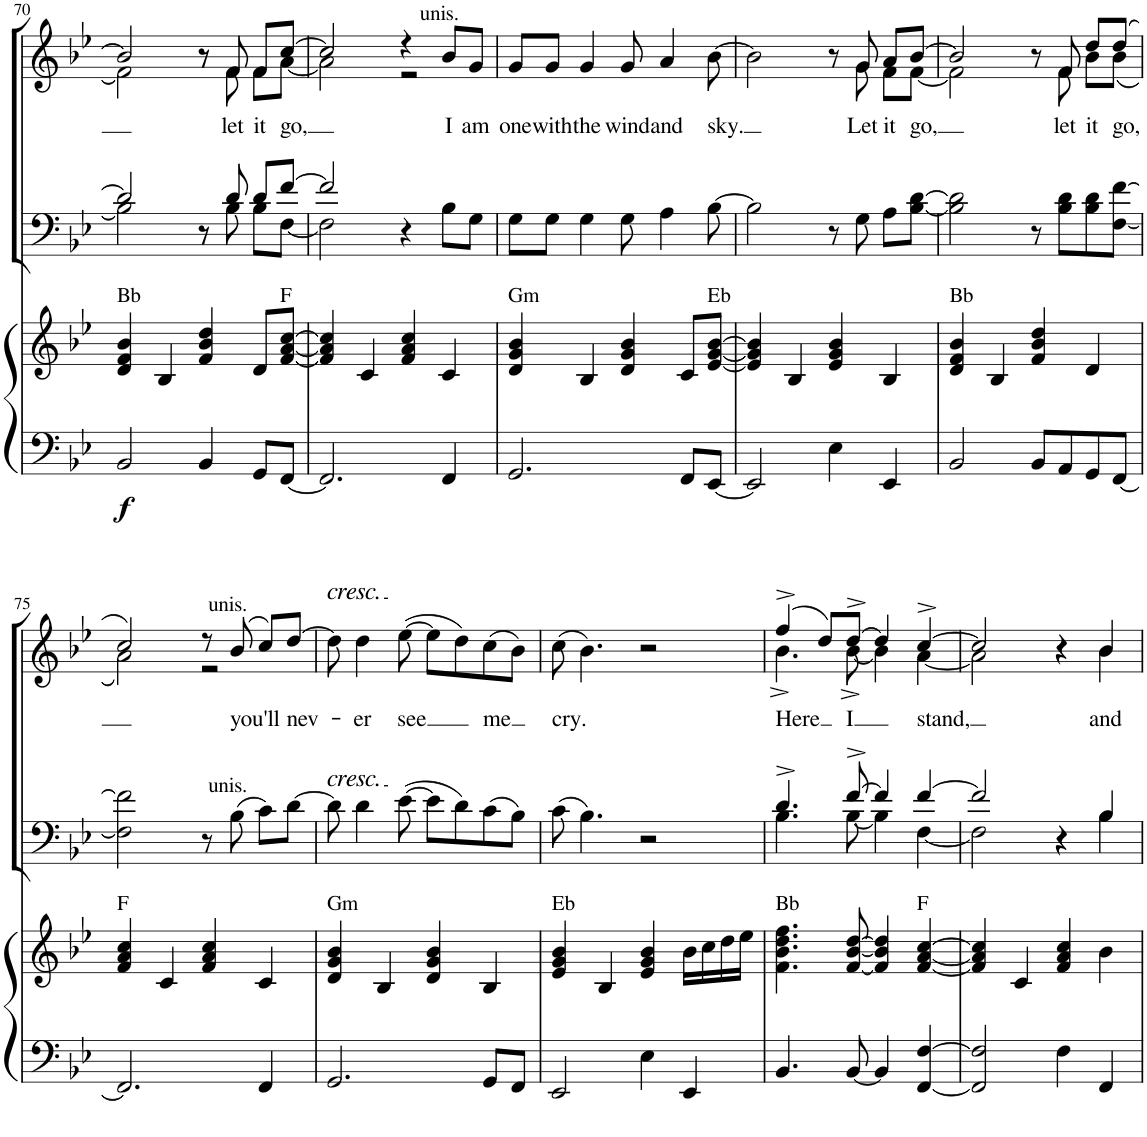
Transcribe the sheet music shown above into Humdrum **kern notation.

**kern	**kern	**dynam	**kern	**kern	**text
*part3	*part3	*part3	*part2	*part1	*part1
*staff4	*staff3	*staff3/4	*staff2	*staff1	*staff1
*I"Piano	*	*	*I"T B	*I"S A	*
*I'Pno	*	*	*	*	*
!!LO:PB:g=z
*clefF4	*clefG2	*	*clefF4	*clefG2	*
*k[b-e-]	*k[b-e-]	*	*k[b-e-]	*k[b-e-]	*
*M2/2	*M2/2	*	*M2/2	*M2/2	*
*met(c|)	*met(c|)	*	*met(c|)	*met(c|)	*
=70	=70	=70	=70	=70	=70
*	*	*	*^	*^	*
!	!LO:TX:a:t=Bb	!	!	!	!	!	!
!	!	!LO:DY:b=2	!	!	!	!	!
2BB-/	4d/ 4f/ 4b-/	f	2d/]	2B-\]	2b-/]	2f\]	.
.	4B-/	.	.	.	.	.	.
4BB-/	4f/ 4b-/ 4dd/	.	8r	8r	8r	8r	.
!	!	!	!	!	!	!	!LO:LY:b
.	.	.	8d/	8B-\	8f/	8f\	let
!	!	!	!	!	!	!	!LO:LY:b
8GG/L	8d/L	.	8d/L	8B-\L	8f/L	8f\L	it
!	!LO:TX:a:t=F	!	!	!	!	!	!
!	!	!	!	!	!	!	!LO:LY:b
[8FF/J	[8f/ [8a/ [8cc/J	.	[8f/J	[8F\J	[8cc/J	[8a\J	go,
=71	=71	=71	=71	=71	=71	=71	=71
2.FF/]	4f/] 4a/] 4cc/]	.	2f/]	2F\]	2cc/]	2a\]	.
.	4c/	.	.	.	.	.	.
.	4f/ 4a/ 4cc/	.	4r	2ryy	4r	2r	.
!	!	!	!	!	!LO:TX:a:t=unis.	!	!
!	!	!	!	!	!	!	!LO:LY:b
4FF/	4c/	.	8B-\L	.	8b-/L	.	I
!	!	!	!	!	!	!	!LO:LY:b
.	.	.	8G\J	.	8g/J	.	am
*	*	*	*v	*v	*	*	*
*	*	*	*	*v	*v	*
=72	=72	=72	=72	=72	=72
!	!LO:TX:a:t=Gm	!	!	!	!
!	!	!	!	!	!LO:LY:b
2.GG/	4d/ 4g/ 4b-/	.	8G\L	8g/L	one
!	!	!	!	!	!LO:LY:b
.	.	.	8G\J	8g/J	with
!	!	!	!	!	!LO:LY:b
.	4B-/	.	4G\	4g/	the
!	!	!	!	!	!LO:LY:b
.	4d/ 4g/ 4b-/	.	8G\	8g/	wind
!	!	!	!	!	!LO:LY:b
.	.	.	4A\	4a/	and
8FF/L	8c/L	.	.	.	.
!	!LO:TX:a:t=Eb	!	!	!	!
!	!	!	!	!	!LO:LY:b
[8EE-/J	[8e-/ [8g/ [8b-/J	.	[8B-\	[8b-\	sky.
=73	=73	=73	=73	=73	=73
*	*	*	*	*^	*
2EE-/]	4e-/] 4g/] 4b-/]	.	2B-\]	2b-\]	8ryy	.
*	*	*	*	*v	*v	*
.	4B-/	.	.	.	.
4E-\	4e-/ 4g/ 4b-/	.	8r	8r	.
!	!	!	!	!	!LO:LY:b
*	*	*	*	*^	*
.	.	.	8G\	8g/	8g\	Let
!	!	!	!	!	!	!LO:LY:b
4EE-/	4B-/	.	8A\L	8a/L	8f\L	it
!	!	!	!	!	!	!LO:LY:b
.	.	.	[8B-\ [8d\J	[8b-/J	[8f\J	go,
=74	=74	=74	=74	=74	=74	=74
!	!LO:TX:a:t=Bb	!	!	!	!	!
2BB-/	4d/ 4f/ 4b-/	.	2B-\] 2d\]	2b-/]	2f\]	.
.	4B-/	.	.	.	.	.
8BB-/L	4f/ 4b-/ 4dd/	.	8r	8r	8ryy	.
!	!	!	!	!	!	!LO:LY:b
8AA/	.	.	8B-\ 8d\L	8f/	8f\	let
!	!	!	!	!	!	!LO:LY:b
8GG/	4d/	.	8B-\ 8d\	8dd/L	8b-\L	it
!	!	!	!	!	!	!LO:LY:b
[8FF/J	.	.	[8F\ [8f\J	(8dd/J	(8b-\J	go,
!!LO:LB:g=z	!!
=75	=75	=75	=75	=75	=75	=75
!	!LO:TX:a:t=F	!	!	!	!	!
2.FF/]	4f/ 4a/ 4cc/	.	2F\] 2f\]	2cc/)	2a\)	.
.	4c/	.	.	.	.	.
.	4f/ 4a/ 4cc/	.	8r	8r	2r	.
!	!	!	!	!LO:TX:a:t=unis.	!	!
!	!	!	!LO:TX:a:t=unis.	!	!	!
!	!	!	!	!	!	!LO:LY:b
.	.	.	(8B-\	(8b-/	.	you'll
4FF/	4c/	.	8c\L)	8cc/L)	.	.
!	!	!	!	!	!	!LO:LY:b
.	.	.	[8d\J	[8dd/J	.	nev-
*	*	*	*	*v	*v	*
=76	=76	=76	=76	=76	=76
!	!	!	!	!LO:TX:a:i:t=cresc.	!
!	!	!	!LO:TX:a:i:t=cresc.	!	!
!	!LO:TX:a:t=Gm	!	!	!	!
2.GG/	4d/ 4g/ 4b-/	.	8d\]	8dd\]	.
!	!	!	!	!	!LO:LY:b
.	.	.	4d\	4dd\	-er
.	4B-/	.	.	.	.
!	!	!	!	!	!LO:LY:b
.	.	.	([8e-\	([8ee-\	see
.	4d/ 4g/ 4b-/	.	8e-\L]	8ee-\L]	.
.	.	.	8d\)	8dd\)	.
!	!	!	!	!	!LO:LY:b
8GG/L	4B-/	.	(8c\	(8cc\	me
8FF/J	.	.	8B-\J)	8b-\J)	.
=77	=77	=77	=77	=77	=77
!	!LO:TX:a:t=Eb	!	!	!	!
!	!	!	!	!	!LO:LY:b
2EE-/	4e-/ 4g/ 4b-/	.	(8c\	(8cc\	cry.
.	.	.	4.B-\)	4.b-\)	.
.	4B-/	.	.	.	.
4E-\	4e-/ 4g/ 4b-/	.	2r	2r	.
4EE-/	16b-\LL	.	.	.	.
.	16cc\	.	.	.	.
.	16dd\	.	.	.	.
.	16ee-\JJ	.	.	.	.
=78	=78	=78	=78	=78	=78
*	*	*	*^	*	*
!	!LO:TX:a:t=Bb	!	!	!	!	!
!	!	!	!	!	!	!LO:LY:b
*	*	*	*	*	*^	*
4.BB-/	4.f\ 4.b-\ 4.dd\ 4.ff\	.	4.d^/	4.B-\	(4ff^/	4.b-^\	Here
.	.	.	.	.	8dd/L)	.	.
!	!	!	!	!	!	!	!LO:LY:b
[8BB-/	[8f/ [8b-/ [8dd/	.	[8f^/	[8B-\	[8dd^/J	[8b-^\	I
4BB-/]	4f/] 4b-/] 4dd/]	.	4f/]	4B-\]	4dd/]	4b-\]	.
!	!LO:TX:a:t=F	!	!	!	!	!	!
!	!	!	!	!	!	!	!LO:LY:b
[4FF/ [4F/	[4f/ [4a/ [4cc/	.	[4f/	[4F\	[4cc^/	[4a\	stand,
=79	=79	=79	=79	=79	=79	=79	=79
2FF/] 2F/]	4f/] 4a/] 4cc/]	.	2f/]	2F\]	2cc/]	2a\]	.
.	4c/	.	.	.	.	.	.
4F\	4f/ 4a/ 4cc/	.	4r	4r	4r	4r	.
!	!	!	!	!	!	!	!LO:LY:b
4FF/	4b-\	.	4B-/	4B-\	4b-/	4b-\	and
*	*	*	*v	*v	*	*	*
*	*	*	*	*v	*v	*
=	=	=	=	=	=
*-	*-	*-	*-	*-	*-
